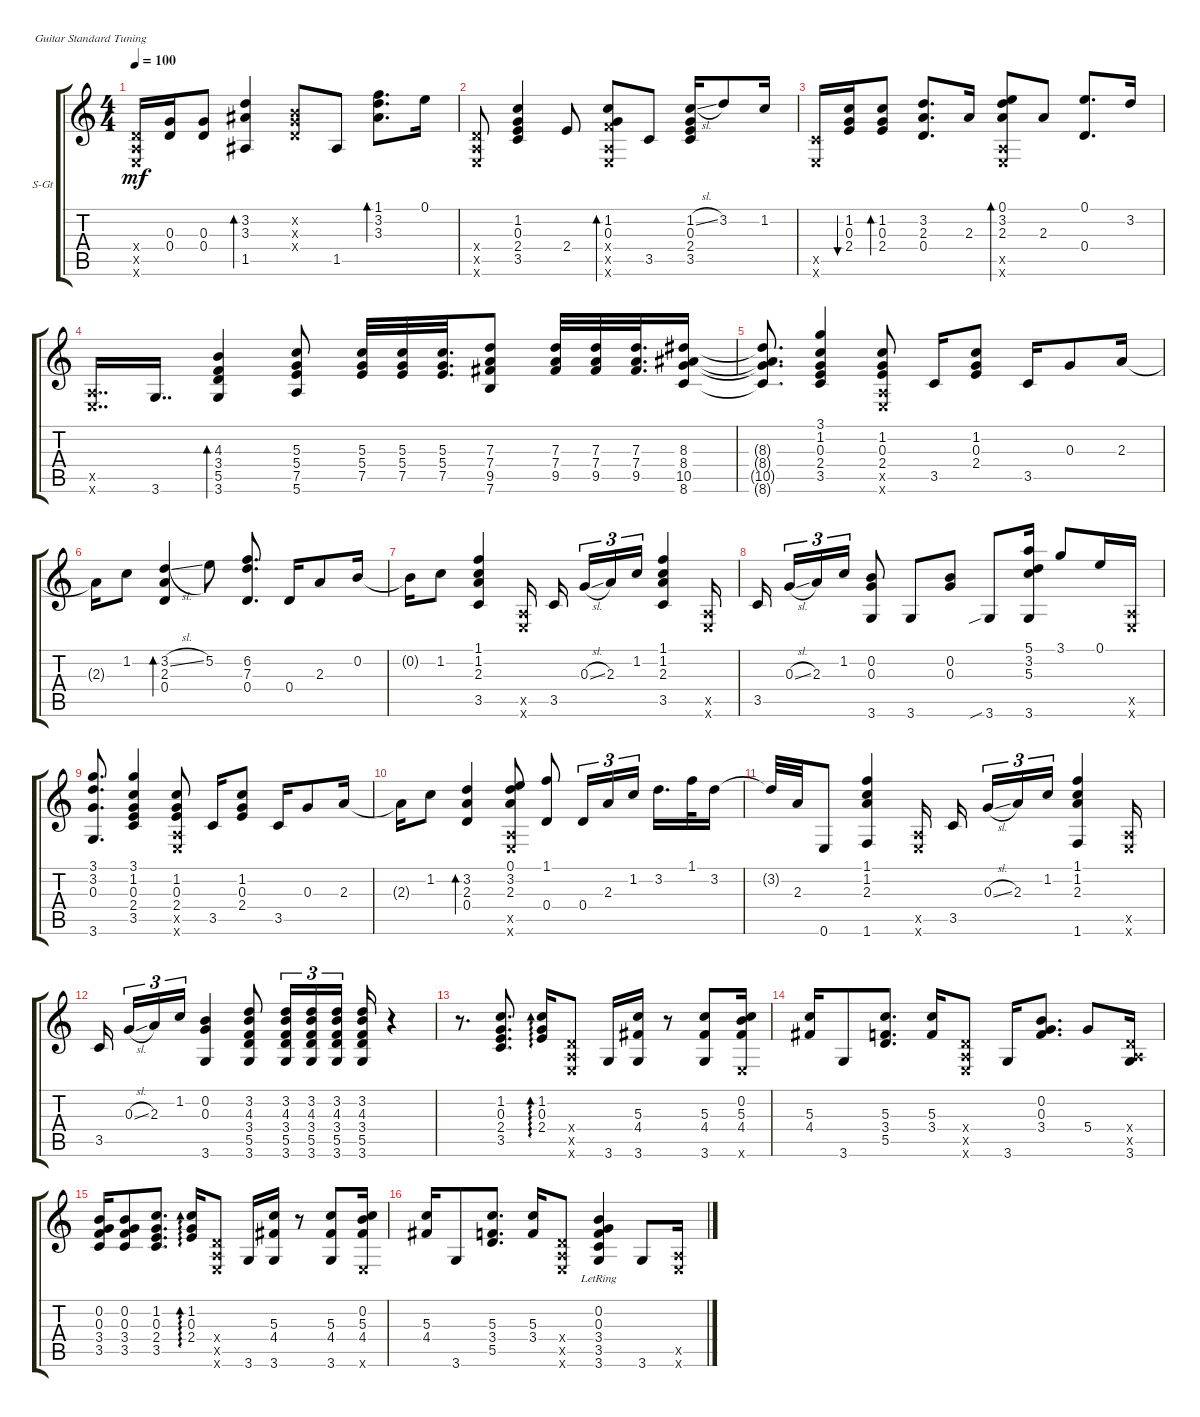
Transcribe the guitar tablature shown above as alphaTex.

\defaultSystemsLayout 4
\bracketExtendMode groupsimilarinstruments
\firstSystemTrackNameOrientation horizontal
\otherSystemsTrackNameOrientation horizontal
\track ("Steel Guitar" "S-Gt") {instrument acousticguitarsteel}
\staff {score tabs}
\tuning (E4 B3 G3 D3 A2 E2)
\ts (4 4)
\tempo 100
\clef g2
\ks c
(0.4{x} 0.5{x} 0.6{x}).16{dy mf} (0.3 0.4).16 (0.3 0.4).8 (1.5 3.2 3.3).4{bd 120} (0.2{x} 0.3{x} 0.4{x}).8 1.5.8 (1.1 3.2 3.3).8{d bd 119} 0.1.16 |
(0.4{x} 0.5{x} 0.6{x}).8 (2.4 0.3 1.2 3.5).4 2.4.8 (3.4{x} 0.3 1.2 0.5{x} 0.6{x}).8{bd 30} 3.5.8 (3.5 2.4 0.3 1.2{sl}).16 3.2.8 1.2.16 |
(0.6{x} 3.5{x}).16 (1.2 0.3 2.4).16{bu 41} (2.4 0.3 1.2).8{bd 41} (0.4 2.3 3.2).8{d} 2.3.16 (2.3 3.2 0.1 0.5{x} 0.6{x}).8{bd 38} 2.3.8 (0.4 0.1).8{d} 3.2.16 |
(0.5{x} 0.6{x}).16{dd} 3.6.16{dd} (3.6 5.5 3.4 4.3).4{bd 103} (5.6 7.5 5.3 5.4).8 (5.3 5.4 7.5).32 (5.3 5.4 7.5).32 (5.3 5.4 7.5).32{d} (9.5 7.4 7.3 7.6).8 (9.5 7.4 7.3).32 (9.5 7.4 7.3).32 (9.5 7.4 7.3).32{d} (10.5 8.4 8.6 8.3).16 |
(10.5{t} 8.4{t} 8.6{t} 8.3{t}).8{d} (3.5 2.4 0.3 3.1 1.2).4 (1.2 0.3 2.4 0.5{x} 0.6{x}).8 3.5.16 (2.4 0.3 1.2).8 3.5.16 0.3.8 2.3.16 |
2.3{t}.16 1.2.8 (3.2{sl} 2.3 0.4).4{bd 127} 5.2.8 (6.2 7.3 0.4).8{d} 0.4.16 2.3.8 0.2.16 |
0.2{t}.16 1.2.8 (1.1 1.2 2.3 3.5).4 (0.5{x} 0.6{x}).16 3.5.16 0.3{sl}.16{tu (3 2)} 2.3.16{tu (3 2)} 1.2.16{tu (3 2)} (1.1 1.2 2.3 3.5).4 (0.5{x} 0.6{x}).16 |
3.5.16 0.3{sl}.16{tu (3 2)} 2.3.16{tu (3 2)} 1.2.16{tu (3 2)} (0.3 3.6 0.2).8 3.6.8 (0.3 0.2).8 3.6{sib}.8 (3.6 5.1 3.2 5.3).16 3.1.8 0.1.16 (0.5{x} 0.6{x}).16 |
(3.1 3.2 3.6 0.3).8{d} (3.5 2.4 0.3 3.1 1.2).4 (1.2 0.3 2.4 0.5{x} 0.6{x}).8 3.5.16 (2.4 0.3 1.2).8 3.5.16 0.3.8 2.3.16 |
2.3{t}.16 1.2.8 (3.2 2.3 0.4).4{bd 127} (0.1 3.2 2.3 0.5{x} 0.6{x}).8 (1.1 0.4).8 0.4.16{tu (3 2)} 2.3.16{tu (3 2)} 1.2.16{tu (3 2)} 3.2.16{d} 1.1.32 3.2.16 |
3.2{t}.32 2.3.32 0.6.8 (1.6 1.1 1.2 2.3).4 (0.5{x} 0.6{x}).16 3.5.16 0.3{sl}.16{tu (3 2)} 2.3.16{tu (3 2)} 1.2.16{tu (3 2)} (1.6 2.3 1.2 1.1).4 (0.5{x} 0.6{x}).16 |
3.5.16 0.3{sl}.16{tu (3 2)} 2.3.16{tu (3 2)} 1.2.16{tu (3 2)} (3.6 0.3 0.2).4 (3.6 3.2 4.3 3.4 5.5).8 (3.6 5.5 3.4 3.2 4.3).16{tu (3 2)} (3.6 5.5 3.4 3.2 4.3).16{tu (3 2)} (3.2 4.3 3.4 5.5 3.6).16{tu (3 2)} (3.2 4.3 3.4 5.5 3.6).16 r.4 |
r.8{d} (0.3 1.2 2.4 3.5).8{d} (1.2 0.3 2.4).16{ad 0} (0.4{x} 0.5{x} 0.6{x}).8 3.6.16 (4.4 5.3 3.6).16 r.8 (5.3 4.4 3.6).8 (0.6{x} 4.4 5.3 0.2).16 |
(4.4 5.3).16 3.6.8 (5.5 3.4 5.3).8{d} (3.4 5.3).16 (0.4{x} 0.5{x} 0.6{x}).8 3.6.16 (3.4 0.3 0.2).8{d} 5.4.8 (3.6 0.5{x} 0.4{x}).16 |
(3.5 3.4 0.3 0.2).16 (3.5 3.4 0.3 0.2).8 (0.3 1.2 2.4 3.5).8{d} (1.2 0.3 2.4).16{ad 0} (0.4{x} 0.5{x} 0.6{x}).8 3.6.16 (4.4 5.3 3.6).16 r.8 (5.3 4.4 3.6).8 (0.6{x} 4.4 5.3 0.2).16 |
(4.4 5.3).16 3.6.8 (5.5 3.4 5.3).8{d} (3.4 5.3).16 (0.4{x} 0.5{x} 0.6{x}).8 (3.6 3.5{lr} 3.4 0.3 0.2).4 3.6.8 (0.6{x} 0.5{x}).16
